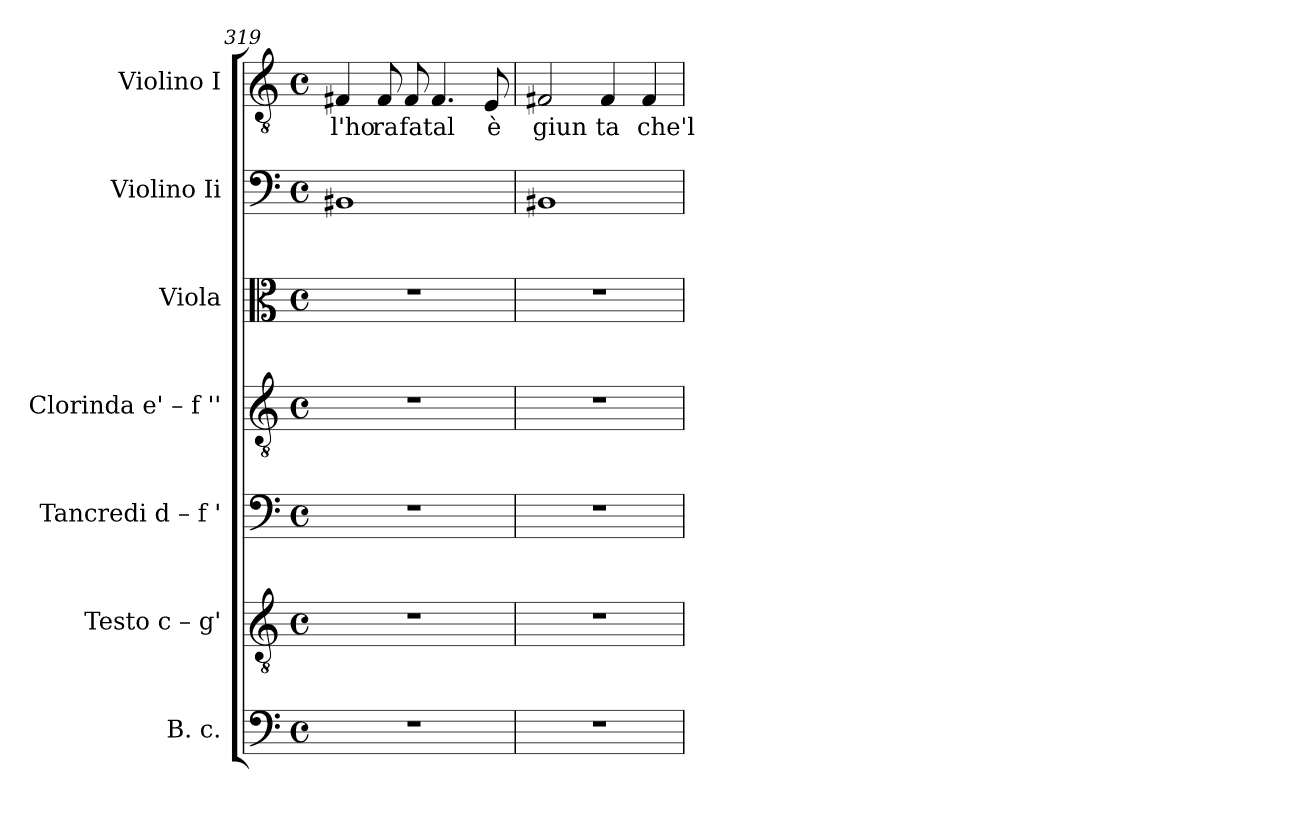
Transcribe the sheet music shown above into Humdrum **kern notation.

**kern	**kern	**kern	**kern	**kern	**kern	**kern	**text
*part7	*part6	*part5	*part4	*part3	*part2	*part1	*part1
*staff7	*staff6	*staff5	*staff4	*staff3	*staff2	*staff1	*staff1
*I"B. c.	*I"Testo  c – g'	*I"Tancredi  d – f '	*I"Clorinda  e' – f ''	*I"Viola	*I"Violino Ii	*I"Violino I	*
!!LO:PB:g=z
*clefF4	*clefGv2	*clefF4	*clefGv2	*clefC3	*clefF4	*clefGv2	*
*k[]	*k[]	*k[]	*k[]	*k[]	*k[]	*k[]	*
*C:	*C:	*C:	*C:	*C:	*C:	*C:	*
*M4/4	*M4/4	*M4/4	*M4/4	*M4/4	*M4/4	*M4/4	*
*met(c)	*met(c)	*met(c)	*met(c)	*met(c)	*met(c)	*met(c)	*
=319	=319	=319	=319	=319	=319	=319	=319
!	!	!	!	!	!	!	!LO:LY:b:cj
1r	1r	1r	1r	1r	1BB#<	4F#X/	l'ho
!	!	!	!	!	!	!	!LO:LY:b:cj
.	.	.	.	.	.	8F#/	ra
!	!	!	!	!	!	!	!LO:LY:b:cj
.	.	.	.	.	.	8F#/	fatal
!	!	!	!	!	!	!	!LO:LY:b:cj
.	.	.	.	.	.	4.F#/	.
!	!	!	!	!	!	!	!LO:LY:b:cj
.	.	.	.	.	.	8E/	è
=320	=320	=320	=320	=320	=320	=320	=320
!	!	!	!	!	!	!	!LO:LY:b:cj
1r	1r	1r	1r	1r	1BB#<	2F#X/	giun
!	!	!	!	!	!	!	!LO:LY:b:cj
.	.	.	.	.	.	4F#/	ta
!	!	!	!	!	!	!	!LO:LY:b:cj
.	.	.	.	.	.	4F#/	che'l
=	=	=	=	=	=	=	=
*-	*-	*-	*-	*-	*-	*-	*-
